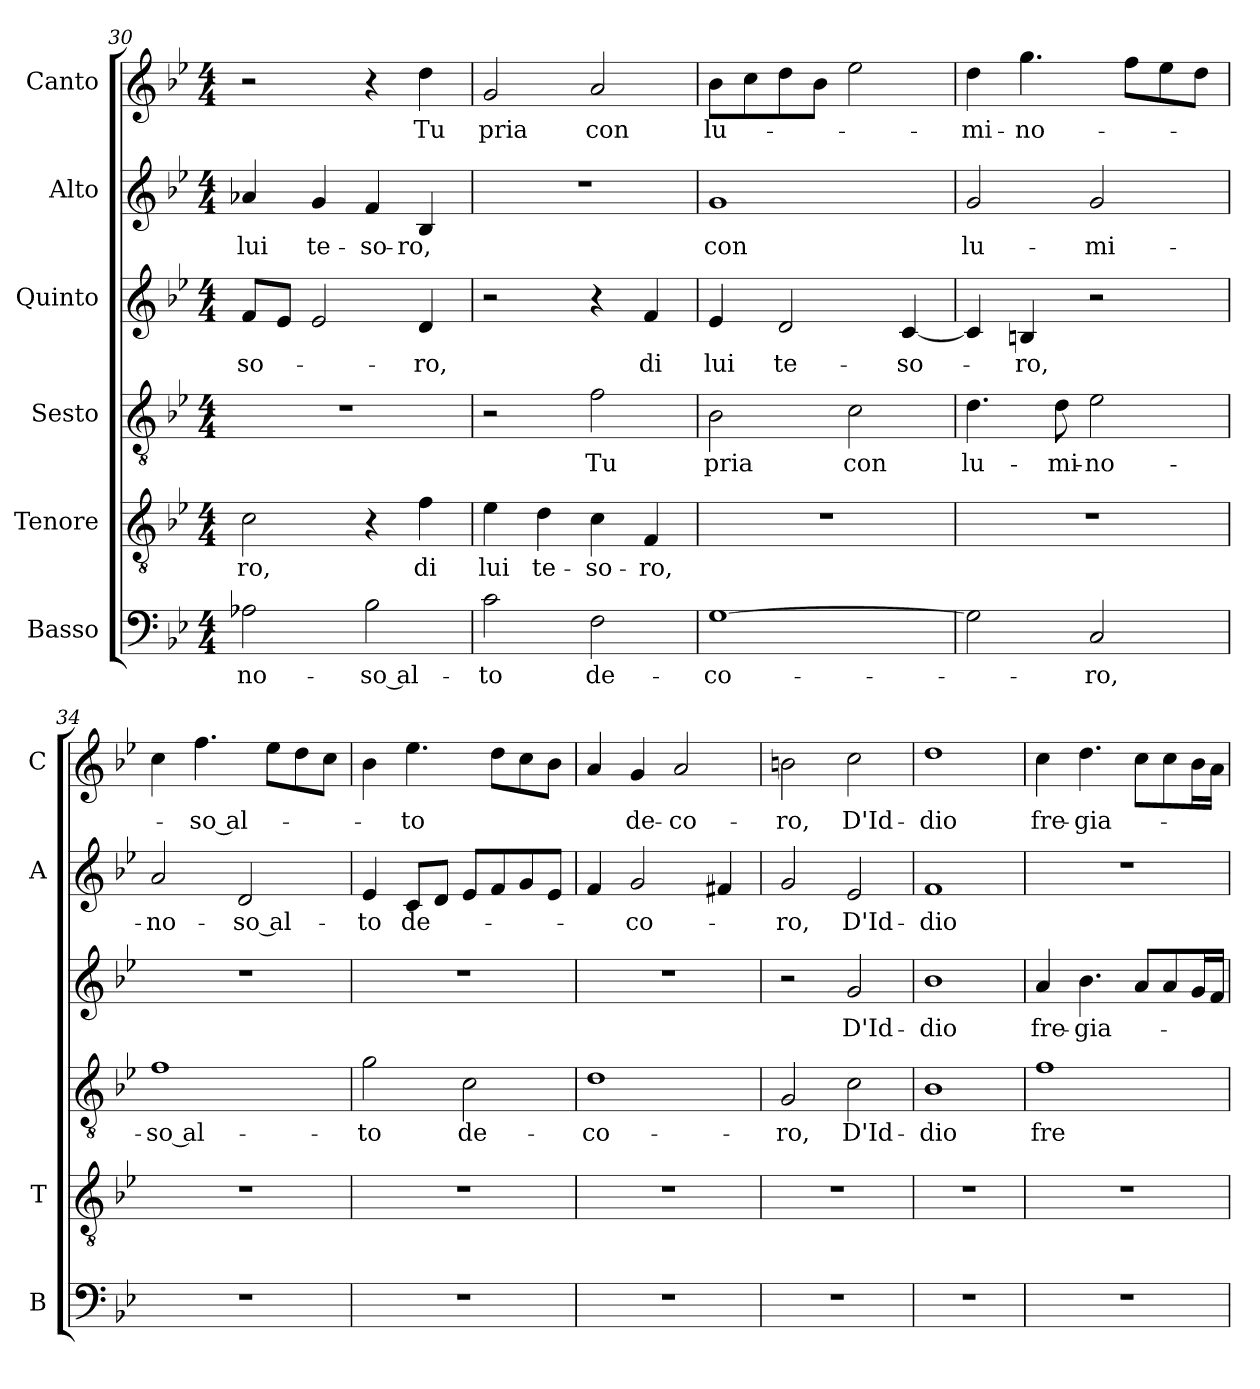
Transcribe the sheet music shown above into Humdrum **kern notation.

**kern	**text	**kern	**text	**kern	**text	**kern	**text	**kern	**text	**kern	**text
*part6	*part6	*part5	*part5	*part4	*part4	*part3	*part3	*part2	*part2	*part1	*part1
*staff6	*staff6	*staff5	*staff5	*staff4	*staff4	*staff3	*staff3	*staff2	*staff2	*staff1	*staff1
*I"Basso	*	*I"Tenore	*	*I"Sesto	*	*I"Quinto	*	*I"Alto	*	*I"Canto	*
*I'B	*	*I'T	*	*	*	*	*	*I'A	*	*I'C	*
*clefF4	*	*clefGv2	*	*clefGv2	*	*clefG2	*	*clefG2	*	*clefG2	*
*k[b-e-]	*	*k[b-e-]	*	*k[b-e-]	*	*k[b-e-]	*	*k[b-e-]	*	*k[b-e-]	*
*B-:	*	*B-:	*	*B-:	*	*B-:	*	*B-:	*	*B-:	*
*M4/4	*	*M4/4	*	*M4/4	*	*M4/4	*	*M4/4	*	*M4/4	*
=30	=30	=30	=30	=30	=30	=30	=30	=30	=30	=30	=30
!	!LO:LY:b	!	!LO:LY:b	!	!	!	!LO:LY:b	!	!LO:LY:b	!	!
2A-X\	-no-	2c\	-ro,	1r	.	8f/L	-so-	4a-X/	lui	2r	.
.	.	.	.	.	.	8e-/J	.	.	.	.	.
!	!	!	!	!	!	!	!	!	!LO:LY:b	!	!
.	.	.	.	.	.	2e-/	.	4g/	te-	.	.
!	!LO:LY:b	!	!	!	!	!	!	!	!LO:LY:b	!	!
2B-\	-so al-	4r	.	.	.	.	.	4f/	-so-	4r	.
!	!	!	!LO:LY:b	!	!	!	!LO:LY:b	!	!LO:LY:b	!	!LO:LY:b
.	.	4f\	di	.	.	4d/	-ro,	4B-/	-ro,	4dd\	Tu
=31	=31	=31	=31	=31	=31	=31	=31	=31	=31	=31	=31
!	!LO:LY:b	!	!LO:LY:b	!	!	!	!	!	!	!	!LO:LY:b
2c\	-to	4e-\	lui	2r	.	2r	.	1r	.	2g/	pria
!	!	!	!LO:LY:b	!	!	!	!	!	!	!	!
.	.	4d\	te-	.	.	.	.	.	.	.	.
!	!LO:LY:b	!	!LO:LY:b	!	!LO:LY:b	!	!	!	!	!	!LO:LY:b
2F\	de-	4c\	-so-	2f\	Tu	4r	.	.	.	2a/	con
!	!	!	!LO:LY:b	!	!	!	!LO:LY:b	!	!	!	!
.	.	4F/	-ro,	.	.	4f/	di	.	.	.	.
=32	=32	=32	=32	=32	=32	=32	=32	=32	=32	=32	=32
!	!LO:LY:b	!	!	!	!LO:LY:b	!	!LO:LY:b	!	!LO:LY:b	!	!LO:LY:b
[1G	-co-	1r	.	2B-\	pria	4e-/	lui	1g	con	8b-\L	lu-
.	.	.	.	.	.	.	.	.	.	8cc\	.
!	!	!	!	!	!	!	!LO:LY:b	!	!	!	!
.	.	.	.	.	.	2d/	te-	.	.	8dd\	.
.	.	.	.	.	.	.	.	.	.	8b-\J	.
!	!	!	!	!	!LO:LY:b	!	!	!	!	!	!
.	.	.	.	2c\	con	.	.	.	.	2ee-\	.
!	!	!	!	!	!	!	!LO:LY:b	!	!	!	!
.	.	.	.	.	.	[4c/	-so-	.	.	.	.
=33	=33	=33	=33	=33	=33	=33	=33	=33	=33	=33	=33
!	!	!	!	!	!LO:LY:b	!	!	!	!LO:LY:b	!	!LO:LY:b
2G\]	.	1r	.	4.d\	lu-	4c/]	.	2g/	lu-	4dd\	-mi-
!	!	!	!	!	!	!	!LO:LY:b	!	!	!	!LO:LY:b
.	.	.	.	.	.	4Bn/	-ro,	.	.	4.gg\	-no-
!	!	!	!	!	!LO:LY:b	!	!	!	!	!	!
.	.	.	.	8d\	-mi-	.	.	.	.	.	.
!	!LO:LY:b	!	!	!	!LO:LY:b	!	!	!	!LO:LY:b	!	!
2C/	-ro,	.	.	2e-\	-no-	2r	.	2g/	-mi-	.	.
.	.	.	.	.	.	.	.	.	.	8ff\L	.
.	.	.	.	.	.	.	.	.	.	8ee-\	.
.	.	.	.	.	.	.	.	.	.	8dd\J	.
=34	=34	=34	=34	=34	=34	=34	=34	=34	=34	=34	=34
!	!	!	!	!	!LO:LY:b	!	!	!	!LO:LY:b	!	!
1r	.	1r	.	1f	-so al-	1r	.	2a/	-no-	4cc\	.
!	!	!	!	!	!	!	!	!	!	!	!LO:LY:b
.	.	.	.	.	.	.	.	.	.	4.ff\	-so al-
!	!	!	!	!	!	!	!	!	!LO:LY:b	!	!
.	.	.	.	.	.	.	.	2d/	-so al-	.	.
.	.	.	.	.	.	.	.	.	.	8ee-\L	.
.	.	.	.	.	.	.	.	.	.	8dd\	.
.	.	.	.	.	.	.	.	.	.	8cc\J	.
!!LO:LB:g=z
=35	=35	=35	=35	=35	=35	=35	=35	=35	=35	=35	=35
!	!	!	!	!	!LO:LY:b	!	!	!	!LO:LY:b	!	!
1r	.	1r	.	2g\	-to	1r	.	4e-/	-to	4b-\	.
!	!	!	!	!	!	!	!	!	!LO:LY:b	!	!LO:LY:b
.	.	.	.	.	.	.	.	8c/L	de-	4.ee-\	-to
.	.	.	.	.	.	.	.	8d/J	.	.	.
!	!	!	!	!	!LO:LY:b	!	!	!	!	!	!
.	.	.	.	2c\	de-	.	.	8e-/L	.	.	.
.	.	.	.	.	.	.	.	8f/	.	8dd\L	.
.	.	.	.	.	.	.	.	8g/	.	8cc\	.
.	.	.	.	.	.	.	.	8e-/J	.	8b-\J	.
=36	=36	=36	=36	=36	=36	=36	=36	=36	=36	=36	=36
!	!	!	!	!	!LO:LY:b	!	!	!	!	!	!
1r	.	1r	.	1d	-co-	1r	.	4f/	.	4a/	.
!	!	!	!	!	!	!	!	!	!LO:LY:b	!	!LO:LY:b
.	.	.	.	.	.	.	.	2g/	-co-	4g/	de-
!	!	!	!	!	!	!	!	!	!	!	!LO:LY:b
.	.	.	.	.	.	.	.	.	.	2a/	-co-
.	.	.	.	.	.	.	.	4f#X/	.	.	.
=37	=37	=37	=37	=37	=37	=37	=37	=37	=37	=37	=37
!	!	!	!	!	!LO:LY:b	!	!	!	!LO:LY:b	!	!LO:LY:b
1r	.	1r	.	2G/	-ro,	2r	.	2g/	-ro,	2bn\	-ro,
!	!	!	!	!	!LO:LY:b	!	!LO:LY:b	!	!LO:LY:b	!	!LO:LY:b
.	.	.	.	2c\	D'Id-	2g/	D'Id-	2e-/	D'Id-	2cc\	D'Id-
=38	=38	=38	=38	=38	=38	=38	=38	=38	=38	=38	=38
!	!	!	!	!	!LO:LY:b	!	!LO:LY:b	!	!LO:LY:b	!	!LO:LY:b
1r	.	1r	.	1B-	-dio	1b-	-dio	1f	-dio	1dd	-dio
=39	=39	=39	=39	=39	=39	=39	=39	=39	=39	=39	=39
!	!	!	!	!	!LO:LY:b	!	!LO:LY:b	!	!	!	!LO:LY:b
1r	.	1r	.	1f	fre-	4a/	fre-	1r	.	4cc\	fre-
!	!	!	!	!	!	!	!LO:LY:b	!	!	!	!LO:LY:b
.	.	.	.	.	.	4.b-\	-gia-	.	.	4.dd\	-gia-
.	.	.	.	.	.	8a/L	.	.	.	8cc\L	.
.	.	.	.	.	.	8a/	.	.	.	8cc\	.
.	.	.	.	.	.	16g/L	.	.	.	16b-\L	.
.	.	.	.	.	.	16f/JJ	.	.	.	16a\JJ	.
=	=	=	=	=	=	=	=	=	=	=	=
*-	*-	*-	*-	*-	*-	*-	*-	*-	*-	*-	*-
